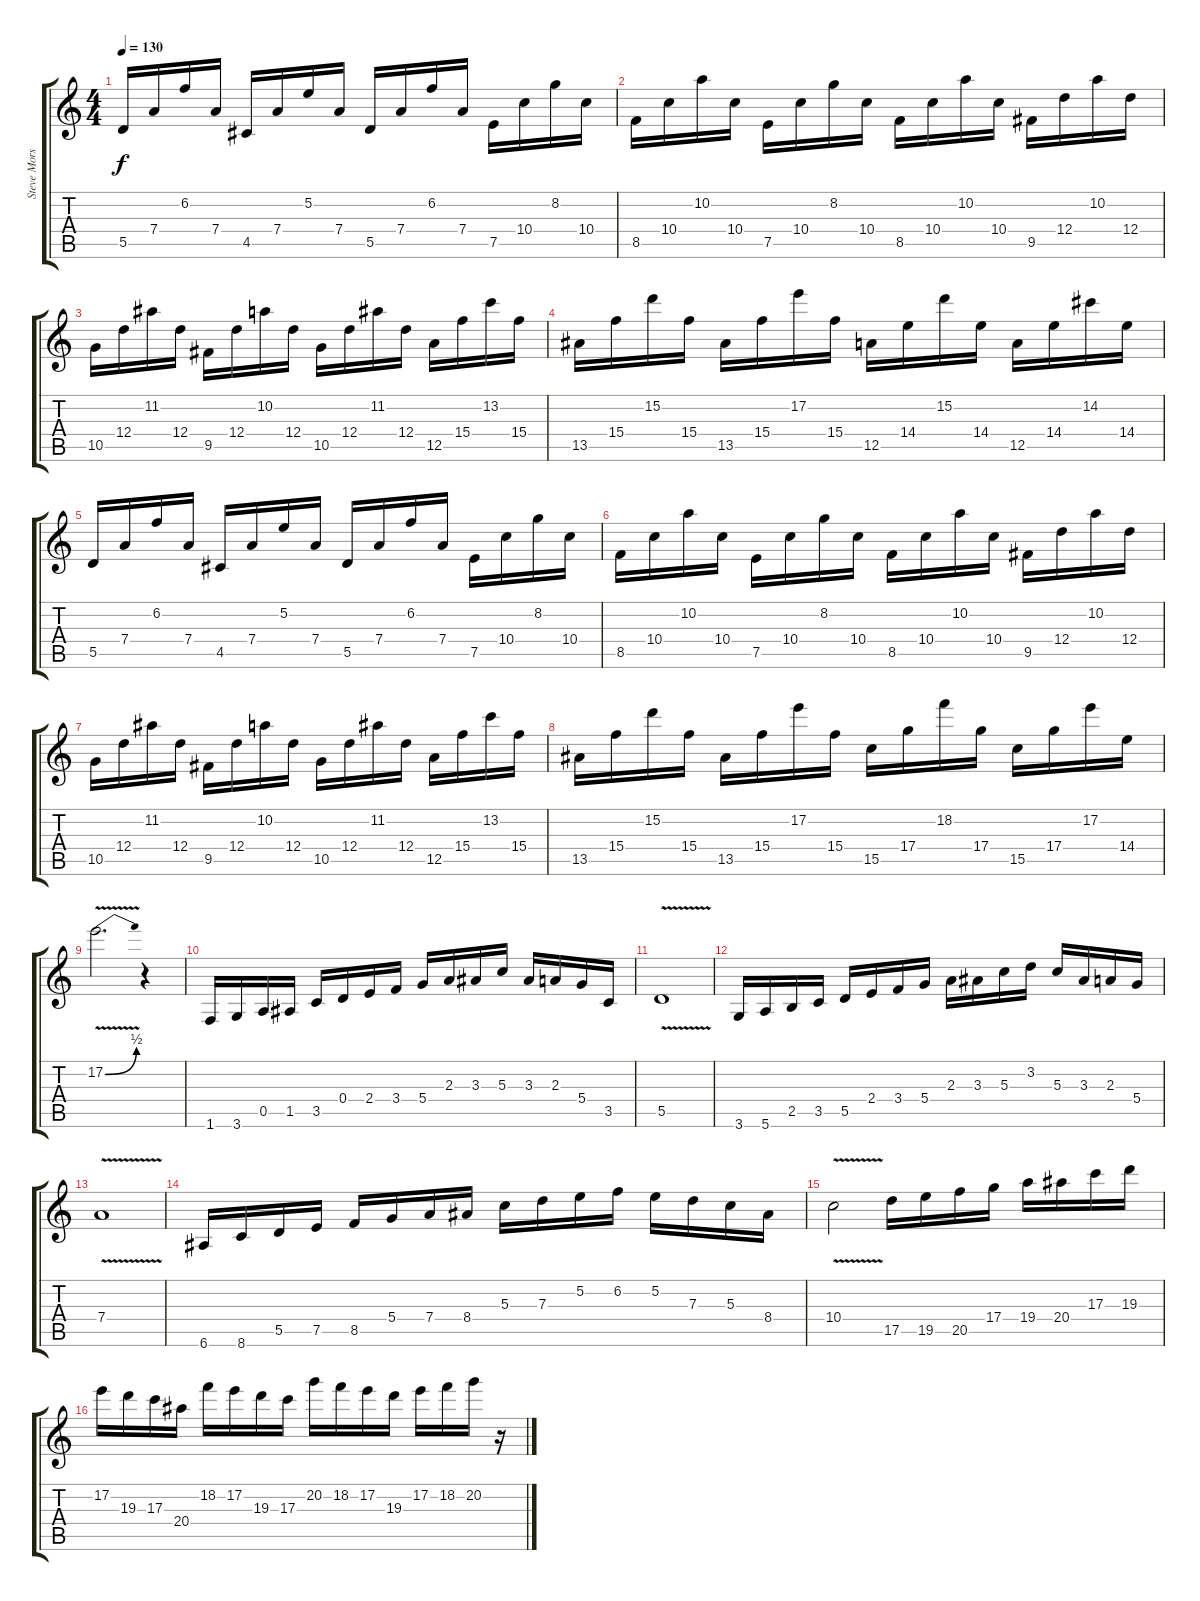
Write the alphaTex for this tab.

\track ("Steve Morse" "Steve Mors") {instrument overdrivenguitar}
\staff {score tabs}
\tuning (E4 B3 G3 D3 A2 E2) {hide}
\ts (4 4)
\tempo 130
\clef g2
\ks c
5.5.16{dy f instrument overdrivenguitar} 7.4.16 6.2.16 7.4.16 4.5.16 7.4.16 5.2.16 7.4.16 5.5.16 7.4.16 6.2.16 7.4.16 7.5.16 10.4.16 8.2.16 10.4.16 |
8.5.16 10.4.16 10.2.16 10.4.16 7.5.16 10.4.16 8.2.16 10.4.16 8.5.16 10.4.16 10.2.16 10.4.16 9.5.16 12.4.16 10.2.16 12.4.16 |
10.5.16 12.4.16 11.2.16 12.4.16 9.5.16 12.4.16 10.2.16 12.4.16 10.5.16 12.4.16 11.2.16 12.4.16 12.5.16 15.4.16 13.2.16 15.4.16 |
13.5.16 15.4.16 15.2.16 15.4.16 13.5.16 15.4.16 17.2.16 15.4.16 12.5.16 14.4.16 15.2.16 14.4.16 12.5.16 14.4.16 14.2.16 14.4.16 |
5.5.16 7.4.16 6.2.16 7.4.16 4.5.16 7.4.16 5.2.16 7.4.16 5.5.16 7.4.16 6.2.16 7.4.16 7.5.16 10.4.16 8.2.16 10.4.16 |
8.5.16 10.4.16 10.2.16 10.4.16 7.5.16 10.4.16 8.2.16 10.4.16 8.5.16 10.4.16 10.2.16 10.4.16 9.5.16 12.4.16 10.2.16 12.4.16 |
10.5.16 12.4.16 11.2.16 12.4.16 9.5.16 12.4.16 10.2.16 12.4.16 10.5.16 12.4.16 11.2.16 12.4.16 12.5.16 15.4.16 13.2.16 15.4.16 |
13.5.16 15.4.16 15.2.16 15.4.16 13.5.16 15.4.16 17.2.16 15.4.16 15.5.16 17.4.16 18.2.16 17.4.16 15.5.16 17.4.16 17.2.16 14.4.16 |
17.2{be (bend 0 0 60 2) v}.2{d} r.4 |
1.6.16 3.6.16 0.5.16 1.5.16 3.5.16 0.4.16 2.4.16 3.4.16 5.4.16 2.3.16 3.3.16 5.3.16 3.3.16 2.3.16 5.4.16 3.5.16 |
5.5{v}.1 |
3.6.16 5.6.16 2.5.16 3.5.16 5.5.16 2.4.16 3.4.16 5.4.16 2.3.16 3.3.16 5.3.16 3.2.16 5.3.16 3.3.16 2.3.16 5.4.16 |
7.4{v}.1 |
6.6.16 8.6.16 5.5.16 7.5.16 8.5.16 5.4.16 7.4.16 8.4.16 5.3.16 7.3.16 5.2.16 6.2.16 5.2.16 7.3.16 5.3.16 8.4.16 |
10.4{v}.2 17.5.16 19.5.16 20.5.16 17.4.16 19.4.16 20.4.16 17.3.16 19.3.16 |
17.2.16 19.3.16 17.3.16 20.4.16 18.2.16 17.2.16 19.3.16 17.3.16 20.2.16 18.2.16 17.2.16 19.3.16 17.2.16 18.2.16 20.2.16 r.16
